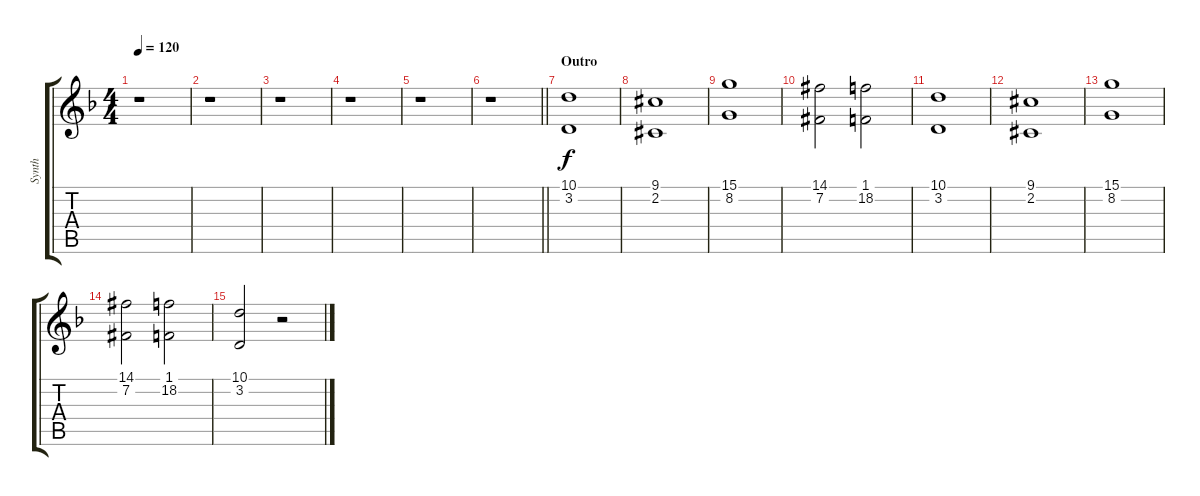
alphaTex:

\track ("Synth" "Synth") {instrument lead2sawtooth}
\staff {score tabs}
\tuning (E4 B3 G3 D3 A2 E2) {hide}
\ts (4 4)
\tempo 120
\clef g2
\ks dminor
r.1{dy f} |
r.1 |
r.1 |
r.1 |
r.1 |
\barLineRight lightlight
r.1 |
\section ("" "Outro")
(10.1 3.2).1 |
(9.1{acc #} 2.2{acc #}).1 |
(15.1 8.2).1 |
(14.1{acc #} 7.2{acc #}).2 (1.1 18.2).2 |
(10.1 3.2).1 |
(9.1{acc #} 2.2{acc #}).1 |
(15.1 8.2).1 |
(14.1{acc #} 7.2{acc #}).2 (1.1 18.2).2 |
(10.1 3.2).2{volume 0} r.2
